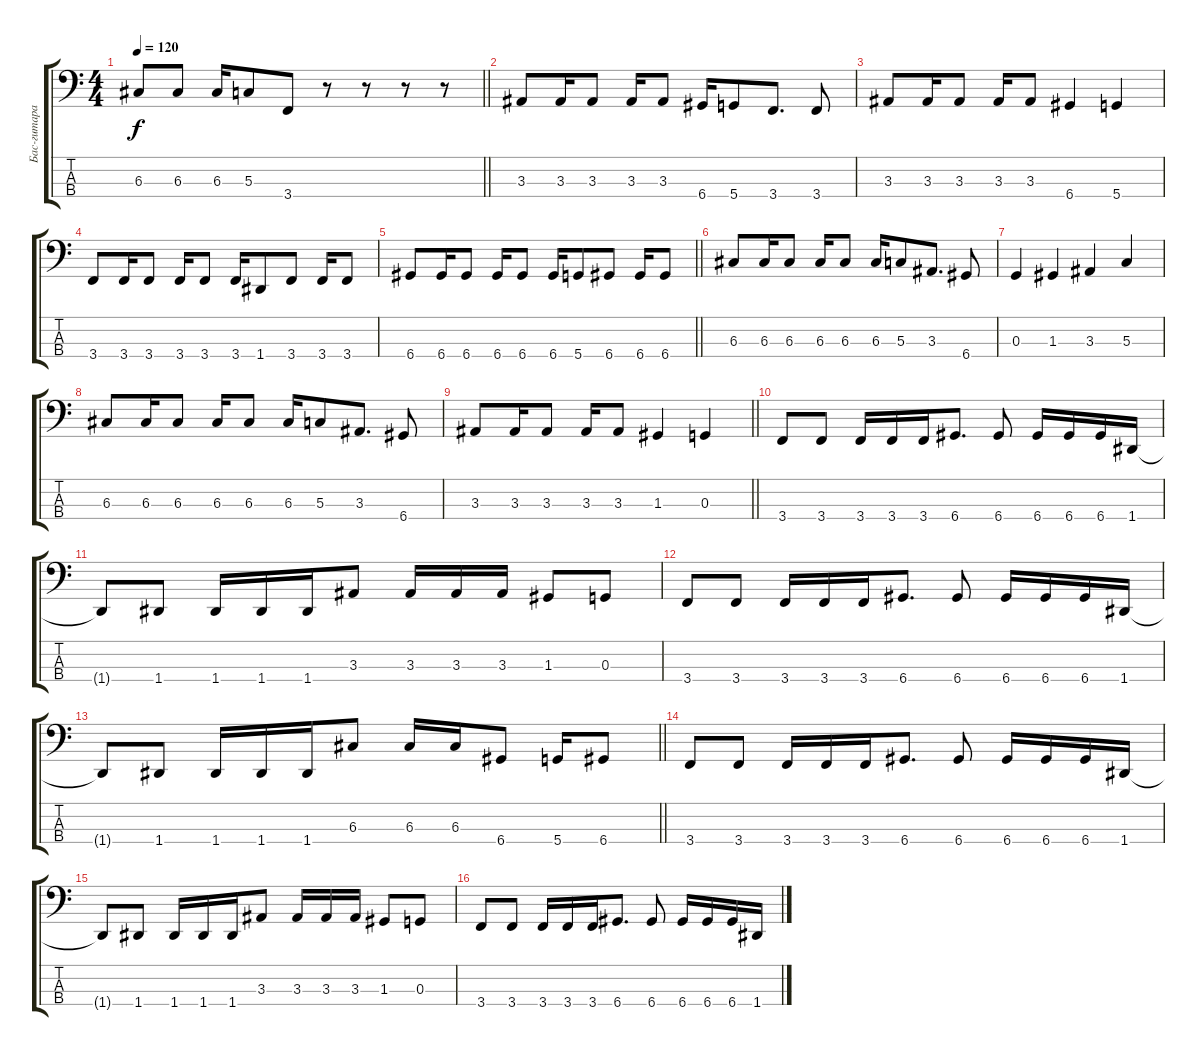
\track ("Бас-гитара" "Бас-гитара") {instrument electricbassfinger}
\staff {score tabs}
\tuning (F2 C2 G1 D1) {hide}
\ts (4 4)
\tempo 120
\clef f4
\barLineRight lightlight
\ks c
6.3.8{dy f} 6.3.8 6.3.16 5.3.8 3.4.8 r.8 r.8 r.8 r.8 |
3.3.8 3.3.16 3.3.8 3.3.16 3.3.8 6.4.16 5.4.8 3.4.8{d} 3.4.8 |
3.3.8 3.3.16 3.3.8 3.3.16 3.3.8 6.4.4 5.4.4 |
3.4.8 3.4.16 3.4.8 3.4.16 3.4.8 3.4.16 1.4.8 3.4.8 3.4.16 3.4.8 |
\barLineRight lightlight
6.4.8 6.4.16 6.4.8 6.4.16 6.4.8 6.4.16 5.4.8 6.4.8 6.4.16 6.4.8 |
6.3.8 6.3.16 6.3.8 6.3.16 6.3.8 6.3.16 5.3.8 3.3.8{d} 6.4.8 |
0.3.4 1.3.4 3.3.4 5.3.4 |
6.3.8 6.3.16 6.3.8 6.3.16 6.3.8 6.3.16 5.3.8 3.3.8{d} 6.4.8 |
\barLineRight lightlight
3.3.8 3.3.16 3.3.8 3.3.16 3.3.8 1.3.4 0.3.4 |
3.4.8 3.4.8 3.4.16 3.4.16 3.4.16 6.4.8{d} 6.4.8 6.4.16 6.4.16 6.4.16 1.4.16 |
1.4{t}.8 1.4.8 1.4.16 1.4.16 1.4.16 3.3.8 3.3.16 3.3.16 3.3.16 1.3.8 0.3.8 |
3.4.8 3.4.8 3.4.16 3.4.16 3.4.16 6.4.8{d} 6.4.8 6.4.16 6.4.16 6.4.16 1.4.16 |
\barLineRight lightlight
1.4{t}.8 1.4.8 1.4.16 1.4.16 1.4.16 6.3.8 6.3.16 6.3.16 6.4.8 5.4.16 6.4.8 |
3.4.8 3.4.8 3.4.16 3.4.16 3.4.16 6.4.8{d} 6.4.8 6.4.16 6.4.16 6.4.16 1.4.16 |
1.4{t}.8 1.4.8 1.4.16 1.4.16 1.4.16 3.3.8 3.3.16 3.3.16 3.3.16 1.3.8 0.3.8 |
3.4.8 3.4.8 3.4.16 3.4.16 3.4.16 6.4.8{d} 6.4.8 6.4.16 6.4.16 6.4.16 1.4.16
